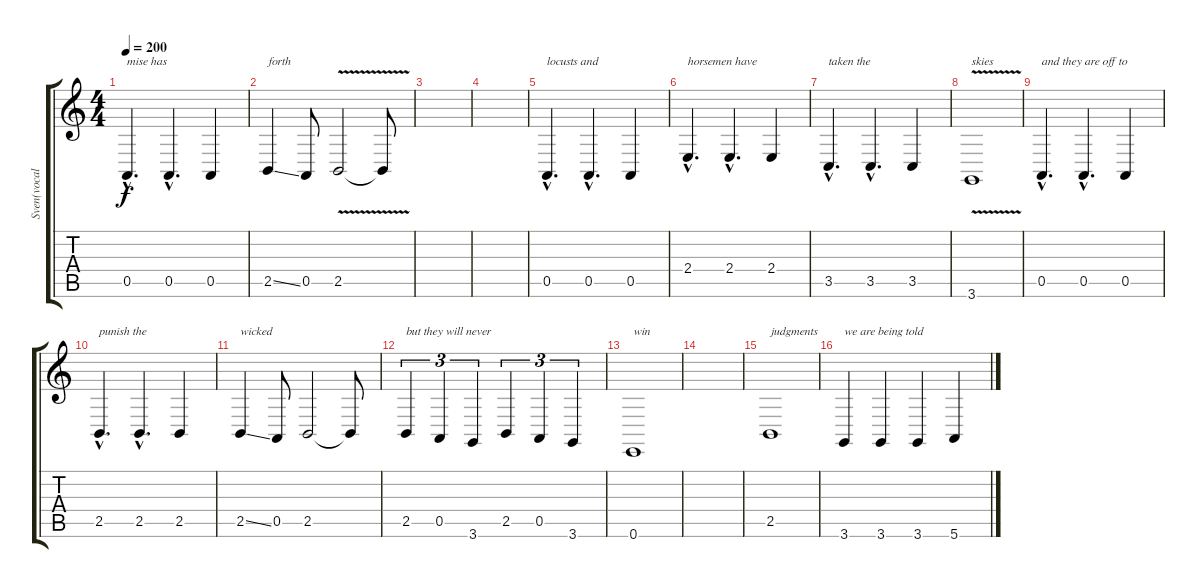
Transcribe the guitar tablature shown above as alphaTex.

\track ("Sven(vocals)" "Sven(vocal") {instrument lead8bassandlead}
\staff {score tabs}
\tuning (E4 B3 G3 D3 A2 E2) {hide}
\ts (4 4)
\tempo 200
\clef g2
\ks c
0.5{hac}.4{d txt "mise has" dy f} 0.5{hac}.4{d} 0.5.4 |
2.5{ss}.4{txt "forth"} 0.5.8 2.5{v}.2 2.5{t}.8 |
|
|
0.5{hac}.4{d txt "locusts and"} 0.5{hac}.4{d} 0.5.4 |
2.4{hac}.4{d txt "horsemen have"} 2.4{hac}.4{d} 2.4.4 |
3.5{hac}.4{d txt "taken the"} 3.5{hac}.4{d} 3.5.4 |
3.6{v}.1{txt "skies"} |
0.5{hac}.4{d txt "and they are off to"} 0.5{hac}.4{d} 0.5.4 |
2.5{hac}.4{d txt "punish the"} 2.5{hac}.4{d} 2.5.4 |
2.5{ss}.4{txt "wicked"} 0.5.8 2.5.2 2.5{t}.8 |
2.5.4{tu (3 2) txt "but they will never"} 0.5.4{tu (3 2)} 3.6.4{tu (3 2)} 2.5.4{tu (3 2)} 0.5.4{tu (3 2)} 3.6.4{tu (3 2)} |
0.6.1{txt "win"} |
|
2.5.1{txt "judgments"} |
3.6.4{txt "we are being told "} 3.6.4 3.6.4 5.6.4
